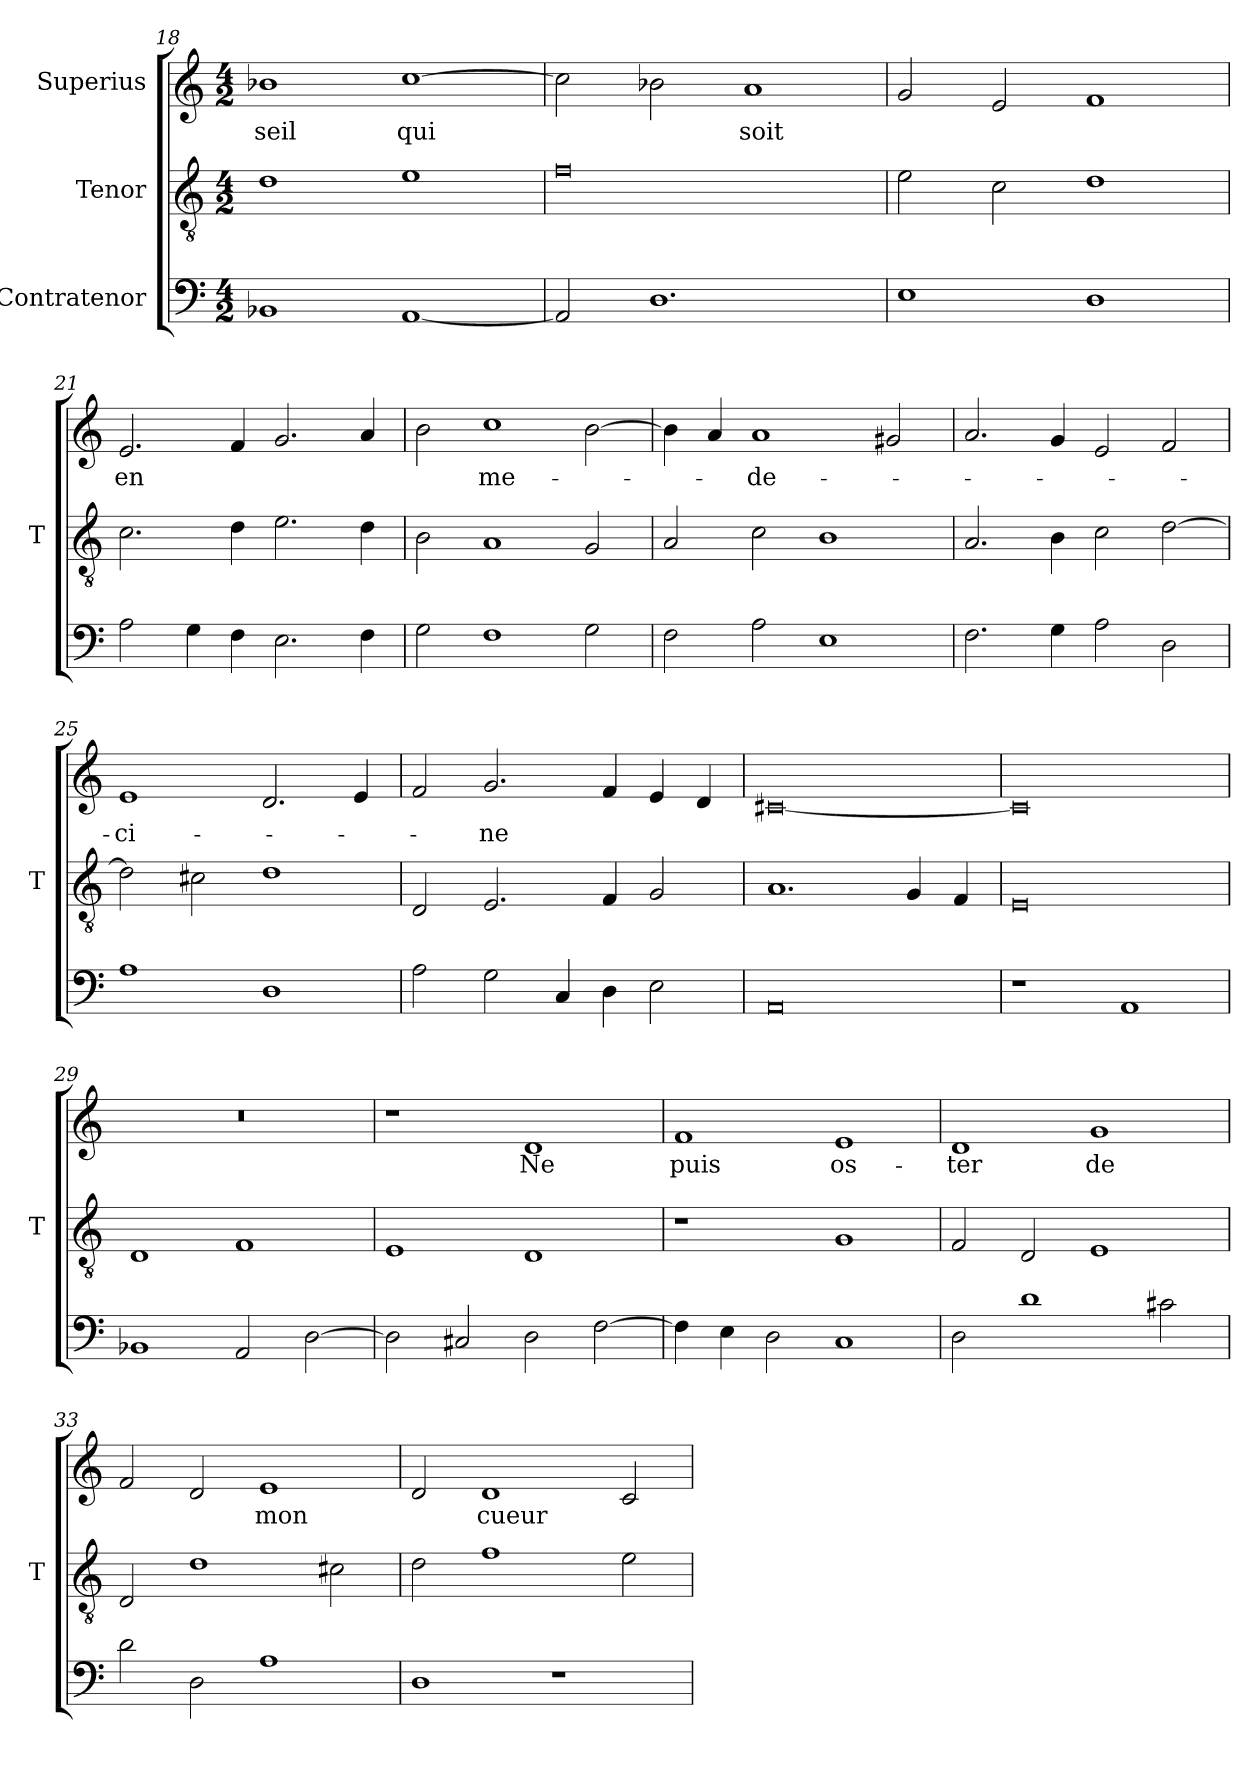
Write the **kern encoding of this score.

**kern	**kern	**kern	**text
*part3	*part2	*part1	*part1
*staff3	*staff2	*staff1	*staff1
*I"Contratenor	*I"Tenor	*I"Superius	*
*	*I'T	*	*
*clefF4	*clefGv2	*clefG2	*
*M4/2	*M4/2	*M4/2	*
=18	=18	=18	=18
1BB-X	1d	1b-X	-seil
[1AA	1e	[1cc	-qui
=19	=19	=19	=19
2AA]	0f	2cc]	.
1.D	.	2b-X	.
.	.	1a	-soit
=20	=20	=20	=20
1E	2e	2g	.
.	2c	2e	.
1D	1d	1f	.
=21	=21	=21	=21
2A	2.c	2.e	-en
4G	.	.	.
4F	4d	4f	.
2.E	2.e	2.g	.
4F	4d	4a	.
=22	=22	=22	=22
2G	2B	2b	.
1F	1A	1cc	me-
2G	2G	[2b	.
=23	=23	=23	=23
2F	2A	4b]	.
.	.	4a	.
2A	2c	1a	-de-
1E	1B	.	.
.	.	2g#X	.
=24	=24	=24	=24
2.F	2.A	2.a	.
4G	4B	4g	.
2A	2c	2e	.
2D	[2d	2f	.
=25	=25	=25	=25
1A	2d]	1e	-ci-
.	2c#X	.	.
1D	1d	2.d	.
.	.	4e	.
=26	=26	=26	=26
2A	2D	2f	.
2G	2.E	2.g	-ne
4C	.	.	.
4D	4F	4f	.
2E	2G	4e	.
.	.	4d	.
=27	=27	=27	=27
0AA	1.A	[0c#X	.
.	4G	.	.
.	4F	.	.
=28	=28	=28	=28
1r	0E	0c#]	.
1AA	.	.	.
=29	=29	=29	=29
1BB-X	1D	0r	.
2AA	1F	.	.
[2D	.	.	.
=30	=30	=30	=30
2D]	1E	1r	.
2C#X	.	.	.
2D	1D	1d	-Ne
[2F	.	.	.
=31	=31	=31	=31
4F]	1r	1f	-puis
4E	.	.	.
2D	.	.	.
1C	1G	1e	os-
=32	=32	=32	=32
2D	2F	1d	-ter
1d	2D	.	.
.	1E	1g	-de
2c#X	.	.	.
=33	=33	=33	=33
2d	2D	2f	.
2D	1d	2d	.
1A	.	1e	-mon
.	2c#X	.	.
=34	=34	=34	=34
1D	2d	2d	.
.	1f	1d	-cueur
1r	.	.	.
.	2e	2c	.
=	=	=	=
*-	*-	*-	*-
